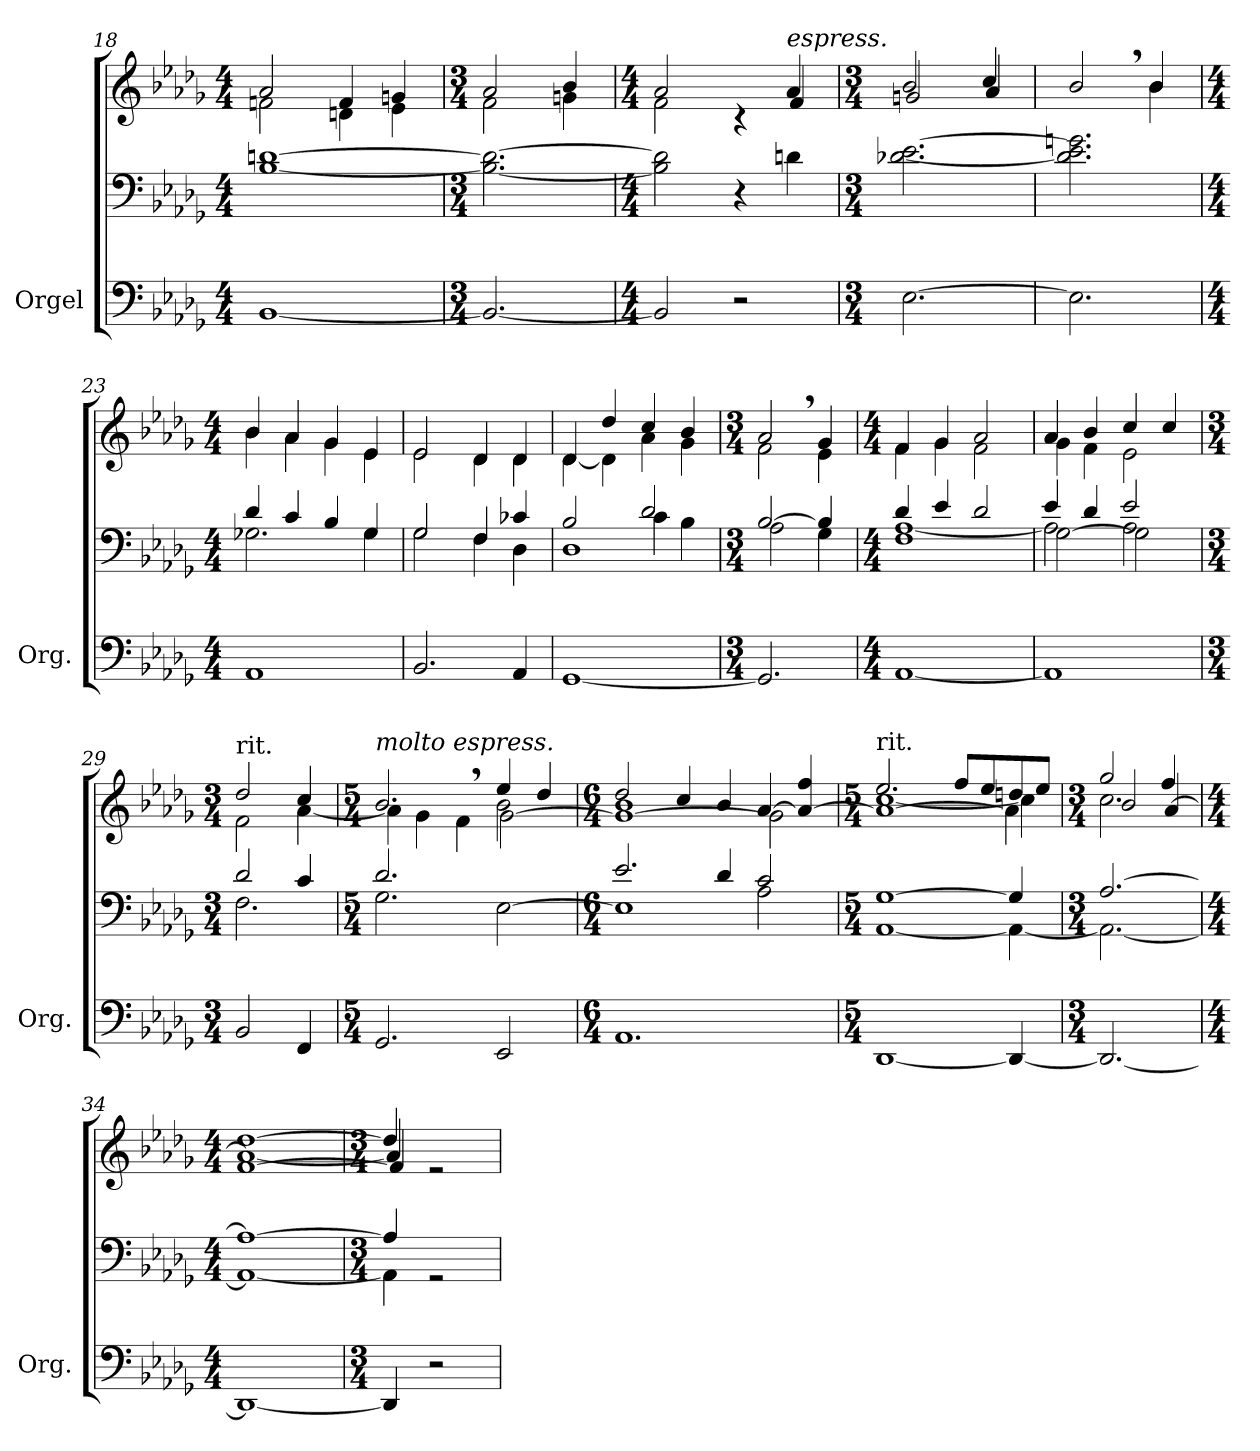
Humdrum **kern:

**kern	**kern	**kern
*part1	*part1	*part1
*staff3	*staff2	*staff1
*I"Orgel	*	*
*I'Org.	*	*
!!LO:LB:g=z
*clefF4	*clefF4	*clefG2
*k[b-e-a-d-g-]	*k[b-e-a-d-g-]	*k[b-e-a-d-g-]
*M4/4	*M4/4	*M4/4
=18	=18	=18
*	*	*^
[1BB-	[1B- [1dn	2a-/	2fn\
.	.	4f/	4dn\
.	.	4gn/	4e-\
=19	=19	=19	=19
*M3/4	*M3/4	*M3/4	*
2.BB-/_	2.B-\_ 2.d\_	2a-/	2f\
.	.	4b-/	4gn\
=20	=20	=20	=20
*M4/4	*M4/4	*M4/4	*
2BB-/]	2B-\] 2d\]	2a-/	2f\
2r	4r	4rc	4ryy
!	!	!LO:TX:a:i:t=espress.	!
.	4dn\	4a-/	4f/
=21	=21	=21	=21
*M3/4	*M3/4	*M3/4	*
[2.E-\	[2.d-X\ [2.e-\	2b-/	2gn/
.	.	4cc/	4a-/
=22	=22	=22	=22
2.E-\]	2.d-\] 2.e-\] 2.gn\	2b-,/	2ryy
.	.	4b-/	4b-\
=23	=23	=23	=23
*M4/4	*M4/4	*M4/4	*
*	*^	*	*
*	*	*^	*	*
1AA-	2.G-X\	4d-/	2.ryy	4b-/	4b-\
.	.	4c/	.	4a-/	4a-\
.	.	4B-/	.	4g-/	4g-\
.	4G-\	4ryy	4G-/	4e-/	4e-\
=24	=24	=24	=24	=24	=24
2.BB-/	2G-\	2.ryy	2G-/	2e-/	2e-\
.	4F\	.	4F/	4d-/	4d-\
4AA-/	4D-\	4c-X/	4ryy	4d-/	4d-\
=25	=25	=25	=25	=25	=25
[1GG-	2B-/	2ryy	1D-	4d-/	[4d-\
.	.	.	.	4dd-/	4d-\]
.	2d-/	4c\	.	4cc/	4a-\
.	.	4B-\	.	4g-\	4b-/
*	*v	*v	*v	*	*
!!LO:LB:g=z	!!
=26	=26	=26	=26
*M3/4	*M3/4	*M3/4	*
*	*^	*	*
2.GG-/]	[2B-/	2A-\	2a-,/	2f\
.	4B-/]	4G-\	4g-/	4e-\
*	*v	*v	*	*
=27	=27	=27	=27
*M4/4	*M4/4	*M4/4	*
*	*^	*	*
*	*	*^	*	*
[1AA-	4d-/	[1A-	1F	4f/	4f\
.	4e-/	.	.	4g-/	4g-\
.	2d-/	.	.	2a-/	2f\
=28	=28	=28	=28	=28	=28
1AA-]	4e-/	2A-\]	[2G-\	4a-/	4g-\
.	4d-/	.	.	4b-/	4f\
.	2e-/	2A-\	2G-\]	4cc/	2e-\
.	.	.	.	4cc/	.
*	*v	*v	*v	*	*
=29	=29	=29	=29
*M3/4	*M3/4	*M3/4	*
*	*	*MM52	*
*	*^	*	*
!	!	!	!LO:TX:a:t=rit.	!
2BB-/	2.F\	2d-/	2dd-/	2f\
4FF/	.	4c/	4cc/	[4a-\
*	*	*	*v	*v
=30	=30	=30	=30
*M5/4	*M5/4	*	*M5/4
*	*	*	*^
*	*	*	*	*^
!	!	!	!LO:TX:a:i:t=molto espress.	!	!
2.GG-/	2.d-/	2.G-\	2.b-,/	4a-\]	2.ryy
.	.	.	.	4g-\	.
.	.	.	.	4f\	.
2EE-/	[2E-\	2ryy	4ee-/	2b-\	[2g-\
.	.	.	4dd-/	.	.
=31	=31	=31	=31	=31	=31
*M6/4	*M6/4	*	*M6/4	*	*
1.AA-	2.e-/	1E-]	2dd-/	1b-	1g-_
.	.	.	4cc/	.	.
.	4d-/	.	4b-/	.	.
.	2c/	2A-\	[4a-/	2ryy	2g-\]
.	.	.	4a-/_ 4ff/	.	.
!!LO:PB:g=z	!!	!!
=32	=32	=32	=32	=32	=32
*M5/4	*M5/4	*	*M5/4	*	*
*	*	*	*MM50	*	*
!	!	!	!LO:TX:a:t=rit.	!	!
[1DD-	[1G-	[1AA-	2.ee-/	[1cc	1a-_
.	.	.	8ff/L	.	.
.	.	.	8ee-/	.	.
4DD-/_	4G-/]	4AA-\_	8ddn/	4cc\]	4a-\]
.	.	.	8ee-/J	.	.
=33	=33	=33	=33	=33	=33
*M3/4	*M3/4	*	*M3/4	*	*
2.DD-/_	[2.A-/	2.AA-\_	2gg-/	2.cc\	2b-/
.	.	.	4ff/	.	[4a-/
=34	=34	=34	=34	=34	=34
*M4/4	*M4/4	*	*M4/4	*	*
1DD-_	1A-_	1AA-_	[1dd-	1a-_	[1f
=35	=35	=35	=35	=35	=35
*M3/4	*M3/4	*	*M3/4	*	*
4DD-/]	4A-/]	4AA-\]	4dd-/]	4a-/]	4f/]
2r	2rGG	2ryy	2re	2ryy	2ryy
*	*v	*v	*	*	*
*	*	*v	*v	*v
=	=	=
*-	*-	*-
